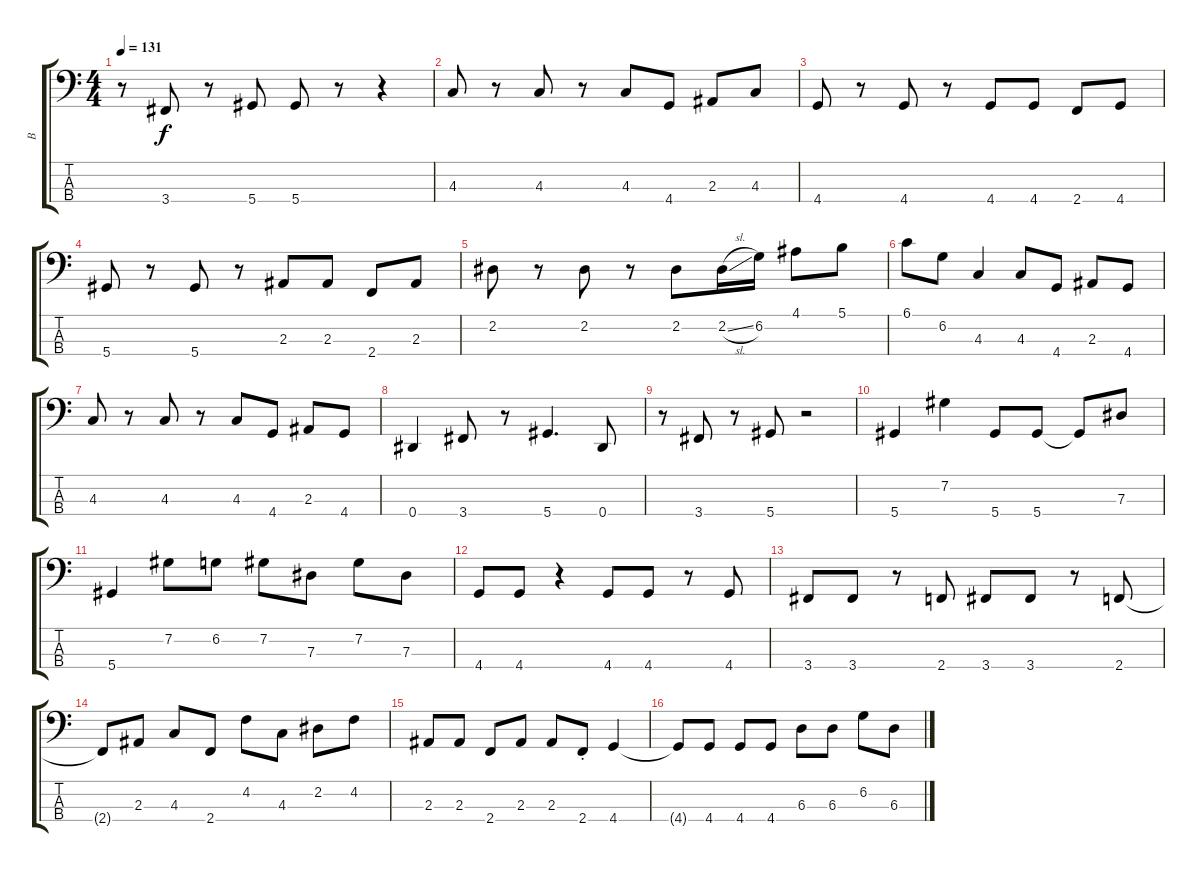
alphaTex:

\track ("B" "B") {instrument electricbassfinger}
\staff {score tabs}
\tuning (Gb2 Db2 Ab1 Eb1) {hide}
\ts (4 4)
\tempo 131
\clef f4
\ks c
r.8{dy f} 3.4.8 r.8 5.4.8 5.4.8 r.8 r.4 |
4.3.8 r.8 4.3.8 r.8 4.3.8 4.4.8 2.3.8 4.3.8 |
4.4.8 r.8 4.4.8 r.8 4.4.8 4.4.8 2.4.8 4.4.8 |
5.4.8 r.8 5.4.8 r.8 2.3.8 2.3.8 2.4.8 2.3.8 |
2.2.8 r.8 2.2.8 r.8 2.2.8 2.2{sl}.16 6.2.16 4.1.8 5.1.8 |
6.1.8 6.2.8 4.3.4 4.3.8 4.4.8 2.3.8 4.4.8 |
4.3.8 r.8 4.3.8 r.8 4.3.8 4.4.8 2.3.8 4.4.8 |
0.4.4 3.4.8 r.8 5.4.4{d} 0.4.8 |
r.8 3.4.8 r.8 5.4.8 r.2 |
5.4.4 7.2.4 5.4.8 5.4.8 5.4{t}.8 7.3.8 |
5.4.4 7.2.8 6.2.8 7.2.8 7.3.8 7.2.8 7.3.8 |
4.4.8 4.4.8 r.4 4.4.8 4.4.8 r.8 4.4.8 |
3.4.8 3.4.8 r.8 2.4.8 3.4.8 3.4.8 r.8 2.4.8 |
2.4{t}.8 2.3.8 4.3.8 2.4.8 4.2.8 4.3.8 2.2.8 4.2.8 |
2.3.8 2.3.8 2.4.8 2.3.8 2.3.8 2.4{st}.8 4.4.4 |
4.4{t}.8 4.4.8 4.4.8 4.4.8 6.3.8 6.3.8 6.2.8 6.3.8
